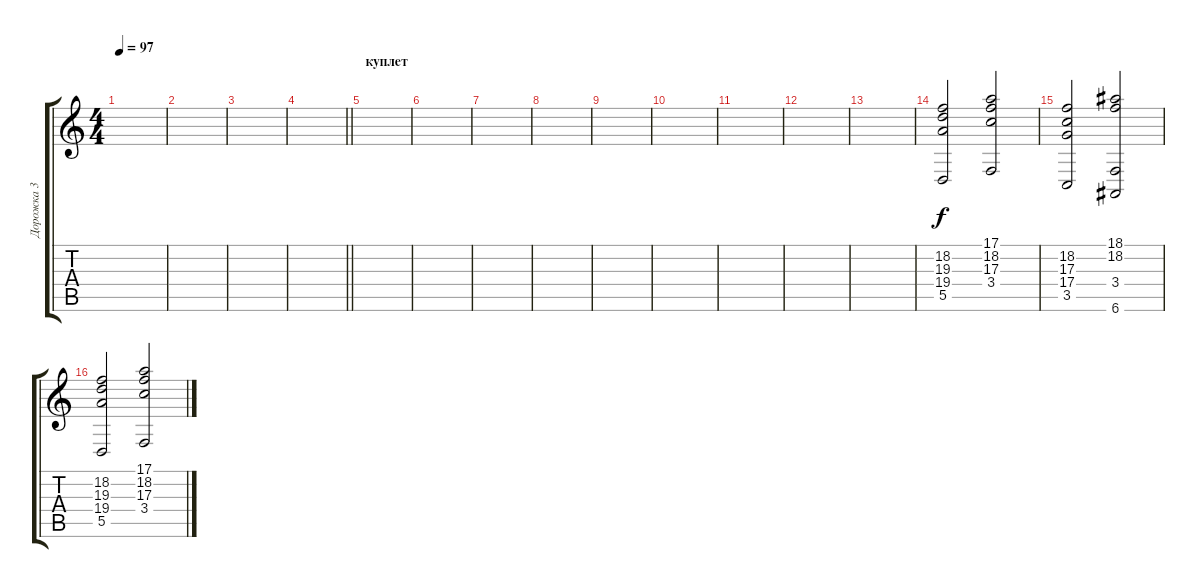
\track ("Дорожка 3" "Дорожка 3") {instrument brightacousticpiano}
\staff {score tabs}
\tuning (E4 B3 G3 D3 A2 E2) {hide}
\ts (4 4)
\tempo 97
\clef g2
\ks c
|
|
|
\barLineRight lightlight
|
\section ("" "куплет")
|
|
|
|
|
|
|
|
|
(18.2 19.3 19.4 5.5).2 (17.1 18.2 17.3 3.4).2 |
(18.2 17.3 17.4 3.5).2 (18.1 18.2 3.4 6.6).2 |
(18.2 19.3 19.4 5.5).2 (17.1 18.2 17.3 3.4).2
